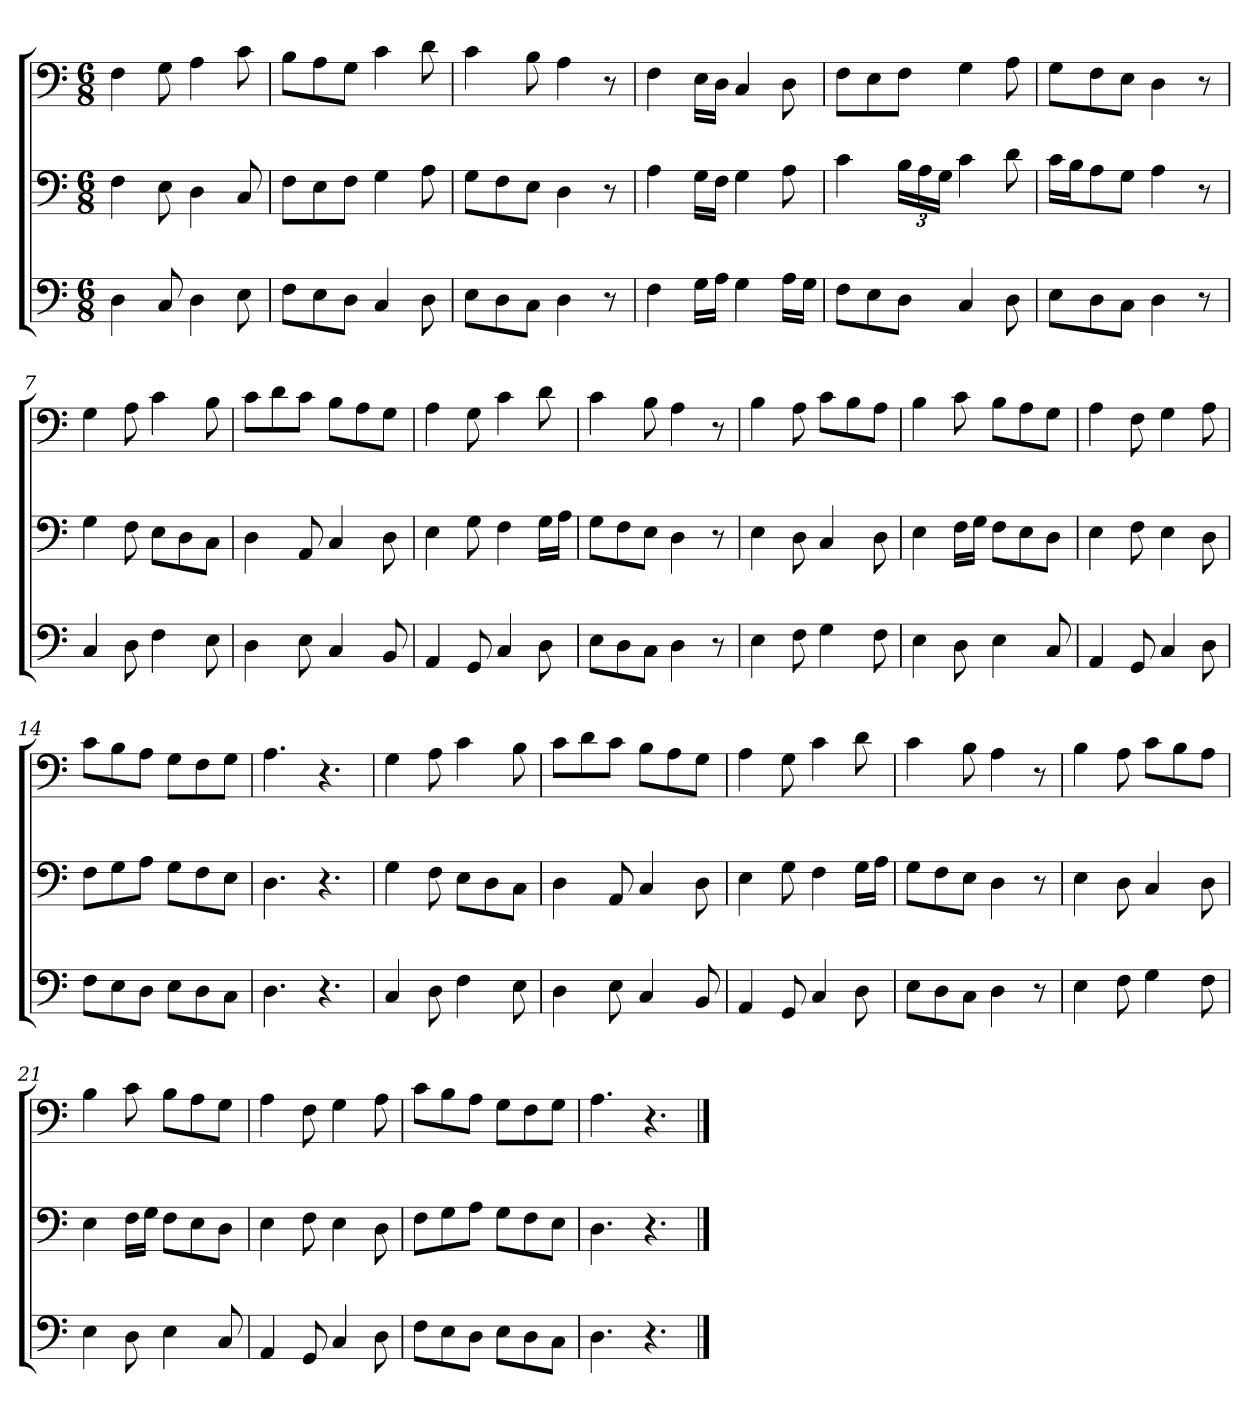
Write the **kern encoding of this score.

**kern	**kern	**kern
*part3	*part2	*part1
*staff3	*staff2	*staff1
*M6/8	*M6/8	*M6/8
=1	=1	=1
4D	4F	4F
8C	8E	8G
4D	4D	4A
8E	8C	8c
=2	=2	=2
8FL	8FL	8BL
8E	8E	8A
8DJ	8FJ	8GJ
4C	4G	4c
8D	8A	8d
=3	=3	=3
8EL	8GL	4c
8D	8F	.
8CJ	8EJ	8B
4D	4D	4A
8r	8r	8r
=4	=4	=4
4F	4A	4F
16GLL	16GLL	16ELL
16AJJ	16FJJ	16DJJ
4G	4G	4C
16ALL	8A	8D
16GJJ	.	.
=5	=5	=5
8FL	4c	8FL
8E	.	8E
8DJ	24BLL	8FJ
.	24A	.
.	24GJJ	.
4C	4c	4G
8D	8d	8A
=6	=6	=6
8EL	16cLL	8GL
.	16BJ	.
8D	8A	8F
8CJ	8GJ	8EJ
4D	4A	4D
8r	8r	8r
=7	=7	=7
4C	4G	4G
8D	8F	8A
4F	8EL	4c
.	8D	.
8E	8CJ	8B
=8	=8	=8
4D	4D	8cL
.	.	8d
8E	8AA	8cJ
4C	4C	8BL
.	.	8A
8BB	8D	8GJ
=9	=9	=9
4AA	4E	4A
8GG	8G	8G
4C	4F	4c
8D	16GLL	8d
.	16AJJ	.
=10	=10	=10
8EL	8GL	4c
8D	8F	.
8CJ	8EJ	8B
4D	4D	4A
8r	8r	8r
=11	=11	=11
4E	4E	4B
8F	8D	8A
4G	4C	8cL
.	.	8B
8F	8D	8AJ
=12	=12	=12
4E	4E	4B
8D	16FLL	8c
.	16GJJ	.
4E	8FL	8BL
.	8E	8A
8C	8DJ	8GJ
=13	=13	=13
4AA	4E	4A
8GG	8F	8F
4C	4E	4G
8D	8D	8A
=14	=14	=14
8FL	8FL	8cL
8E	8G	8B
8DJ	8AJ	8AJ
8EL	8GL	8GL
8D	8F	8F
8CJ	8EJ	8GJ
=15	=15	=15
4.D	4.D	4.A
4.r	4.r	4.r
=16	=16	=16
4C	4G	4G
8D	8F	8A
4F	8EL	4c
.	8D	.
8E	8CJ	8B
=17	=17	=17
4D	4D	8cL
.	.	8d
8E	8AA	8cJ
4C	4C	8BL
.	.	8A
8BB	8D	8GJ
=18	=18	=18
4AA	4E	4A
8GG	8G	8G
4C	4F	4c
8D	16GLL	8d
.	16AJJ	.
=19	=19	=19
8EL	8GL	4c
8D	8F	.
8CJ	8EJ	8B
4D	4D	4A
8r	8r	8r
=20	=20	=20
4E	4E	4B
8F	8D	8A
4G	4C	8cL
.	.	8B
8F	8D	8AJ
=21	=21	=21
4E	4E	4B
8D	16FLL	8c
.	16GJJ	.
4E	8FL	8BL
.	8E	8A
8C	8DJ	8GJ
=22	=22	=22
4AA	4E	4A
8GG	8F	8F
4C	4E	4G
8D	8D	8A
=23	=23	=23
8FL	8FL	8cL
8E	8G	8B
8DJ	8AJ	8AJ
8EL	8GL	8GL
8D	8F	8F
8CJ	8EJ	8GJ
=24	=24	=24
4.D	4.D	4.A
4.r	4.r	4.r
==	==	==
*-	*-	*-
